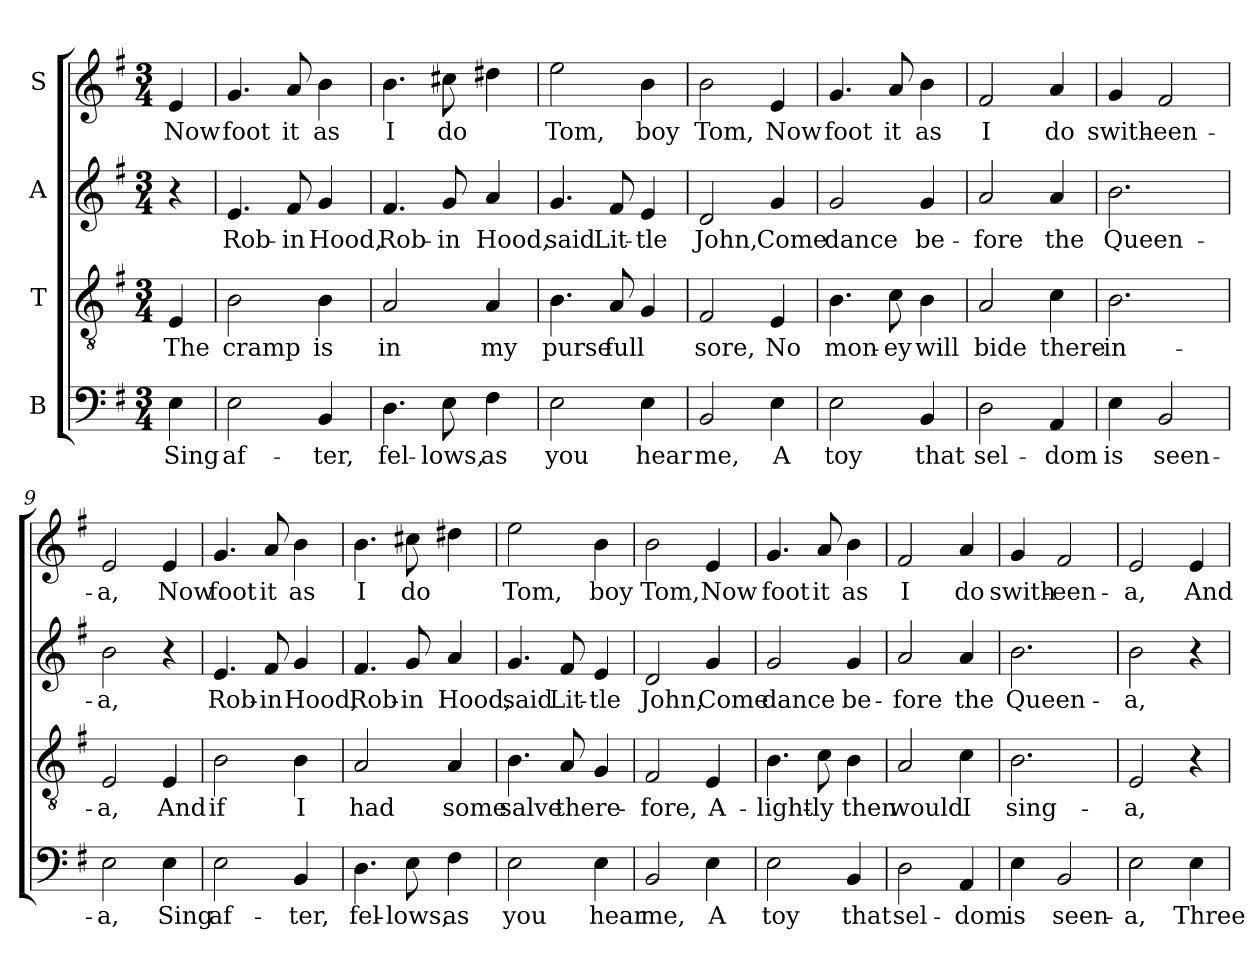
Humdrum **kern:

**kern	**text	**kern	**text	**kern	**text	**kern	**text
*part4	*part4	*part3	*part3	*part2	*part2	*part1	*part1
*staff4	*staff4	*staff3	*staff3	*staff2	*staff2	*staff1	*staff1
*I"B	*	*I"T	*	*I"A	*	*I"S	*
*clefF4	*	*clefGv2	*	*clefG2	*	*clefG2	*
*k[f#]	*	*k[f#]	*	*k[f#]	*	*k[f#]	*
*G:	*	*G:	*	*G:	*	*G:	*
*M3/4	*	*M3/4	*	*M3/4	*	*M3/4	*
=1	=1	=1	=1	=1	=1	=1	=1
!	!LO:LY:b	!	!LO:LY:b	!	!	!	!LO:LY:b
4E\	Sing	4E/	The	4r	.	4e/	Now
=2	=2	=2	=2	=2	=2	=2	=2
!	!LO:LY:b	!	!LO:LY:b	!	!LO:LY:b	!	!LO:LY:b
2E\	af-	2B\	cramp	4.e/	Rob-	4.g/	foot
!	!	!	!	!	!LO:LY:b	!	!LO:LY:b
.	.	.	.	8f#/	-in	8a/	it
!	!LO:LY:b	!	!LO:LY:b	!	!LO:LY:b	!	!LO:LY:b
4BB/	-ter,	4B\	is	4g/	Hood,	4b\	as
=3	=3	=3	=3	=3	=3	=3	=3
!	!LO:LY:b	!	!LO:LY:b	!	!LO:LY:b	!	!LO:LY:b
4.D\	fel-	2A/	in	4.f#/	Rob-	4.b\	I
!	!LO:LY:b	!	!	!	!LO:LY:b	!	!LO:LY:b
8E\	-lows,	.	.	8g/	-in	8cc#X\	do
!	!LO:LY:b	!	!LO:LY:b	!	!LO:LY:b	!	!
4F#\	as	4A/	my	4a/	Hood,	4dd#X\	.
=4	=4	=4	=4	=4	=4	=4	=4
!	!LO:LY:b	!	!LO:LY:b	!	!LO:LY:b	!	!LO:LY:b
2E\	you	4.B\	purse	4.g/	said	2ee\	Tom,
!	!	!	!LO:LY:b	!	!LO:LY:b	!	!
.	.	8A/	full	8f#/	Lit-	.	.
!	!LO:LY:b	!	!	!	!LO:LY:b:rj	!	!LO:LY:b
4E\	hear	4G/	.	4e/	-tle	4b\	boy
=5	=5	=5	=5	=5	=5	=5	=5
!	!LO:LY:b	!	!LO:LY:b	!	!LO:LY:b	!	!LO:LY:b
2BB/	me,	2F#/	sore,	2d/	John,	2b\	Tom,
!	!LO:LY:b	!	!LO:LY:b	!	!LO:LY:b	!	!LO:LY:b
4E\	A	4E/	No	4g/	Come	4e/	Now
=6	=6	=6	=6	=6	=6	=6	=6
!	!LO:LY:b	!	!LO:LY:b	!	!LO:LY:b	!	!LO:LY:b
2E\	toy	4.B\	mon-	2g/	dance	4.g/	foot
!	!	!	!LO:LY:b	!	!	!	!LO:LY:b
.	.	8c\	-ey	.	.	8a/	it
!	!LO:LY:b	!	!LO:LY:b	!	!LO:LY:b	!	!LO:LY:b
4BB/	that	4B\	will	4g/	be-	4b\	as
=7	=7	=7	=7	=7	=7	=7	=7
!	!LO:LY:b	!	!LO:LY:b	!	!LO:LY:b	!	!LO:LY:b
2D\	sel-	2A/	bide	2a/	-fore	2f#/	I
!	!LO:LY:b	!	!LO:LY:b	!	!LO:LY:b	!	!LO:LY:b
4AA/	-dom	4c\	there-	4a/	the	4a/	do
!!LO:LB:g=z
=8	=8	=8	=8	=8	=8	=8	=8
!	!LO:LY:b	!	!LO:LY:b	!	!LO:LY:b	!	!LO:LY:b
4E\	is	2.B\	-in-	2.b\	Queen-	4g/	swith-
!	!LO:LY:b	!	!	!	!	!	!LO:LY:b
2BB/	seen-	.	.	.	.	2f#/	-een-
=9	=9	=9	=9	=9	=9	=9	=9
!	!LO:LY:b	!	!LO:LY:b	!	!LO:LY:b	!	!LO:LY:b
2E\	-a,	2E/	-a,	2b\	-a,	2e/	-a,
!	!LO:LY:b	!	!LO:LY:b	!	!	!	!LO:LY:b
4E\	Sing	4E/	And	4r	.	4e/	Now
=10	=10	=10	=10	=10	=10	=10	=10
!	!LO:LY:b	!	!LO:LY:b	!	!LO:LY:b	!	!LO:LY:b
2E\	af-	2B\	if	4.e/	Rob-	4.g/	foot
!	!	!	!	!	!LO:LY:b	!	!LO:LY:b
.	.	.	.	8f#/	-in	8a/	it
!	!LO:LY:b	!	!LO:LY:b	!	!LO:LY:b	!	!LO:LY:b
4BB/	-ter,	4B\	I	4g/	Hood,	4b\	as
=11	=11	=11	=11	=11	=11	=11	=11
!	!LO:LY:b	!	!LO:LY:b	!	!LO:LY:b	!	!LO:LY:b
4.D\	fel-	2A/	had	4.f#/	Rob-	4.b\	I
!	!LO:LY:b	!	!	!	!LO:LY:b	!	!LO:LY:b
8E\	-lows,	.	.	8g/	-in	8cc#X\	do
!	!LO:LY:b	!	!LO:LY:b	!	!LO:LY:b	!	!
4F#\	as	4A/	some	4a/	Hood,	4dd#X\	.
=12	=12	=12	=12	=12	=12	=12	=12
!	!LO:LY:b	!	!LO:LY:b	!	!LO:LY:b	!	!LO:LY:b
2E\	you	4.B\	salve	4.g/	said	2ee\	Tom,
!	!	!	!LO:LY:b	!	!LO:LY:b	!	!
.	.	8A/	there-	8f#/	Lit-	.	.
!	!LO:LY:b	!	!	!	!LO:LY:b	!	!LO:LY:b
4E\	hear	4G/	.	4e/	-tle	4b\	boy
=13	=13	=13	=13	=13	=13	=13	=13
!	!LO:LY:b	!	!LO:LY:b	!	!LO:LY:b	!	!LO:LY:b
2BB/	me,	2F#/	-fore,	2d/	John,	2b\	Tom,
!	!LO:LY:b	!	!LO:LY:b	!	!LO:LY:b	!	!LO:LY:b
4E\	A	4E/	A-	4g/	Come	4e/	Now
!!LO:PB:g=z
=14	=14	=14	=14	=14	=14	=14	=14
!	!LO:LY:b	!	!LO:LY:b	!	!LO:LY:b	!	!LO:LY:b
2E\	toy	4.B\	-light-	2g/	dance	4.g/	foot
!	!	!	!LO:LY:b	!	!	!	!LO:LY:b
.	.	8c\	-ly	.	.	8a/	it
!	!LO:LY:b	!	!LO:LY:b	!	!LO:LY:b	!	!LO:LY:b
4BB/	that	4B\	then	4g/	be-	4b\	as
=15	=15	=15	=15	=15	=15	=15	=15
!	!LO:LY:b	!	!LO:LY:b	!	!LO:LY:b	!	!LO:LY:b
2D\	sel-	2A/	would	2a/	-fore	2f#/	I
!	!LO:LY:b	!	!LO:LY:b	!	!LO:LY:b	!	!LO:LY:b
4AA/	-dom	4c\	I	4a/	the	4a/	do
=16	=16	=16	=16	=16	=16	=16	=16
!	!LO:LY:b	!	!LO:LY:b	!	!LO:LY:b	!	!LO:LY:b
4E\	is	2.B\	sing-	2.b\	Queen-	4g/	swith-
!	!LO:LY:b	!	!	!	!	!	!LO:LY:b:rj
2BB/	seen-	.	.	.	.	2f#/	-een-
=17	=17	=17	=17	=17	=17	=17	=17
!	!LO:LY:b	!	!LO:LY:b	!	!LO:LY:b	!	!LO:LY:b
2E\	-a,	2E/	-a,	2b\	-a,	2e/	-a,
!	!LO:LY:b	!	!	!	!	!	!LO:LY:b
4E\	Three	4r	.	4r	.	4e/	And
=	=	=	=	=	=	=	=
*-	*-	*-	*-	*-	*-	*-	*-
